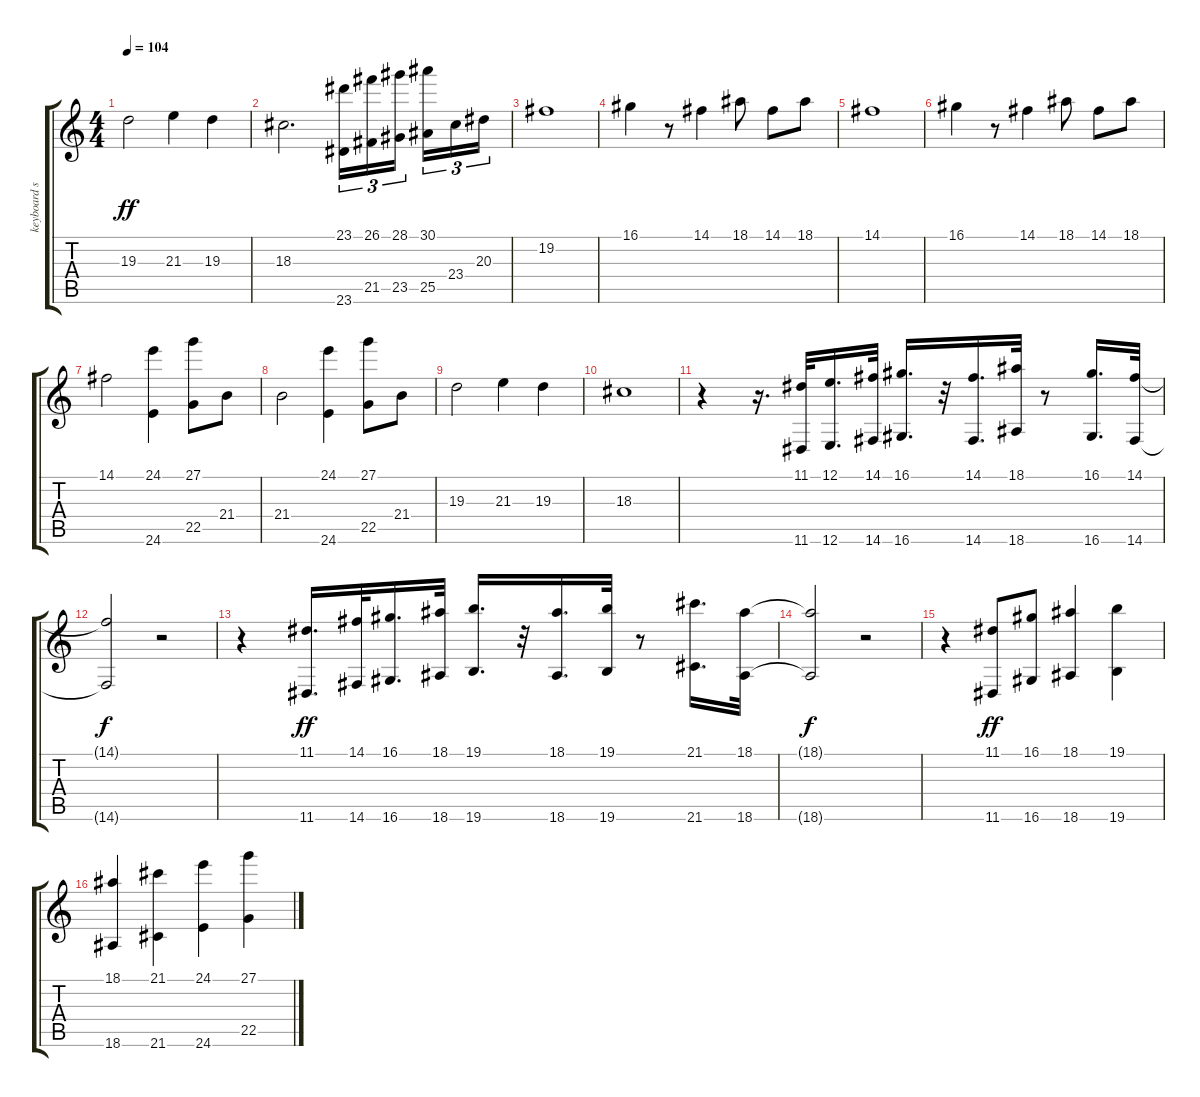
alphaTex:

\track ("keyboard strings2" "keyboard s") {instrument stringensemble2}
\staff {score tabs}
\tuning (E4 B3 G3 D3 A2 E2) {hide}
\ts (4 4)
\tempo 104
\clef g2
\ks c
19.3.2{dy ff} 21.3.4 19.3.4 |
18.3.2{d} (23.1 23.6).16{tu (3 2)} (26.1 21.5).16{tu (3 2)} (28.1 23.5).16{tu (3 2) beam splitsecondary} (30.1 25.5).16{tu (3 2)} 23.4.16{tu (3 2)} 20.3.16{tu (3 2)} |
19.2.1 |
16.1.4 r.8 14.1.4 18.1.8 14.1.8 18.1.8 |
14.1.1 |
16.1.4 r.8 14.1.4 18.1.8 14.1.8 18.1.8 |
14.1.2 (24.1 24.6).4 (27.1 22.5).8 21.4.8 |
21.4.2 (24.1 24.6).4 (27.1 22.5).8 21.4.8 |
19.3.2 21.3.4 19.3.4 |
18.3.1 |
r.4 r.16{d} (11.1 11.6).32 (12.1 12.6).16{d} (14.1 14.6).32 (16.1 16.6).16{d} r.32 (14.1 14.6).16{d} (18.1 18.6).32 r.8 (16.1 16.6).16{d} (14.1 14.6).32 |
(14.1{t} 14.6{t}).2{dy f} r.2 |
r.4 (11.1 11.6).16{d dy ff} (14.1 14.6).32 (16.1 16.6).16{d} (18.1 18.6).32 (19.1 19.6).16{d} r.32 (18.1 18.6).16{d} (19.1 19.6).32 r.8 (21.1 21.6).16{d} (18.1 18.6).32 |
(18.1{t} 18.6{t}).2{dy f} r.2 |
r.4 (11.1 11.6).8{dy ff} (16.1 16.6).8 (18.1 18.6).4 (19.1 19.6).4 |
(18.1 18.6).4 (21.1 21.6).4 (24.1 24.6).4 (27.1 22.5).4
